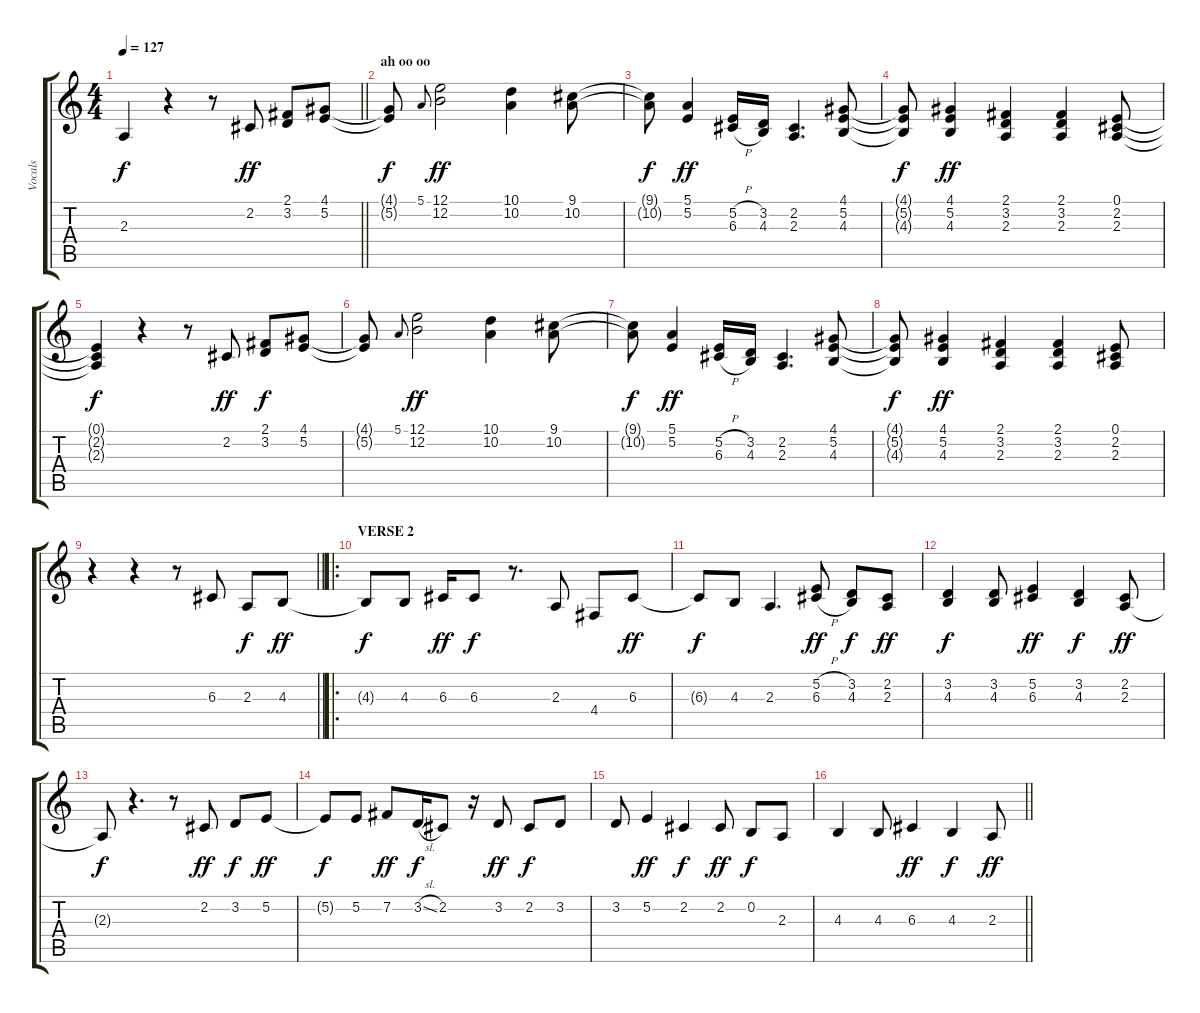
\track ("Vocals" "Vocals") {instrument trombone}
\staff {score tabs}
\tuning (E4 B3 G3 D3 A2 E2) {hide}
\ts (4 4)
\tempo 127
\clef g2
\barLineRight lightlight
\ks c
2.3{t}.4{dy f} r.4 r.8 2.2.8{dy ff} (2.1 3.2).8 (4.1 5.2).8 |
\section ("" "ah oo oo")
(4.1{t} 5.2{t}).8{dy f} 5.1.8{gr onbeat} (12.1 12.2).2{dy ff} (10.1 10.2).4 (9.1 10.2).8 |
(9.1{t} 10.2{t}).8{dy f} (5.1 5.2).4{dy ff} (5.2{h} 6.3{h}).16 (3.2 4.3).16 (2.2 2.3).4{d} (4.1 5.2 4.3).8 |
(4.1{t} 5.2{t} 4.3{t}).8{dy f} (4.1 5.2 4.3).4{dy ff} (2.1 3.2 2.3).4 (2.1 3.2 2.3).4 (0.1 2.2 2.3).8 |
(0.1{t} 2.2{t} 2.3{t}).4{dy f} r.4 r.8 2.2.8{dy ff} (2.1 3.2).8{dy f} (4.1 5.2).8 |
(4.1{t} 5.2{t}).8 5.1.8{gr onbeat} (12.1 12.2).2{dy ff} (10.1 10.2).4 (9.1 10.2).8 |
(9.1{t} 10.2{t}).8{dy f} (5.1 5.2).4{dy ff} (5.2{h} 6.3{h}).16 (3.2 4.3).16 (2.2 2.3).4{d} (4.1 5.2 4.3).8 |
(4.1{t} 5.2{t} 4.3{t}).8{dy f} (4.1 5.2 4.3).4{dy ff} (2.1 3.2 2.3).4 (2.1 3.2 2.3).4 (0.1 2.2 2.3).8 |
\barLineRight lightlight
r.4 r.4 r.8 6.3.8 2.3.8{dy f} 4.3.8{dy ff} |
\ro
\section ("" "VERSE 2")
4.3{t}.8{dy f} 4.3.8 6.3.16{dy ff} 6.3.8{dy f} r.8{d} 2.3.8 4.4.8 6.3.8{dy ff} |
6.3{t}.8{dy f} 4.3.8 2.3.4{d} (5.2{h} 6.3{h}).8{dy ff} (3.2 4.3).8{dy f} (2.2 2.3).8{dy ff} |
(3.2 4.3).4{dy f} (3.2 4.3).8 (5.2 6.3).4{dy ff} (3.2 4.3).4{dy f} (2.2 2.3).8{dy ff} |
2.3{t}.8{dy f} r.4{d} r.8 2.2.8{dy ff} 3.2.8{dy f} 5.2.8{dy ff} |
5.2{t}.8{dy f} 5.2.8 7.2.8{dy ff} 3.2{sl}.16{dy f} 2.2.8 r.16 3.2.8{dy ff} 2.2.8{dy f} 3.2.8 |
3.2.8 5.2.4{dy ff} 2.2.4{dy f} 2.2.8{dy ff} 0.2.8{dy f} 2.3.8 |
\barLineRight lightlight
4.3.4 4.3.8 6.3.4{dy ff} 4.3.4{dy f} 2.3.8{dy ff}
